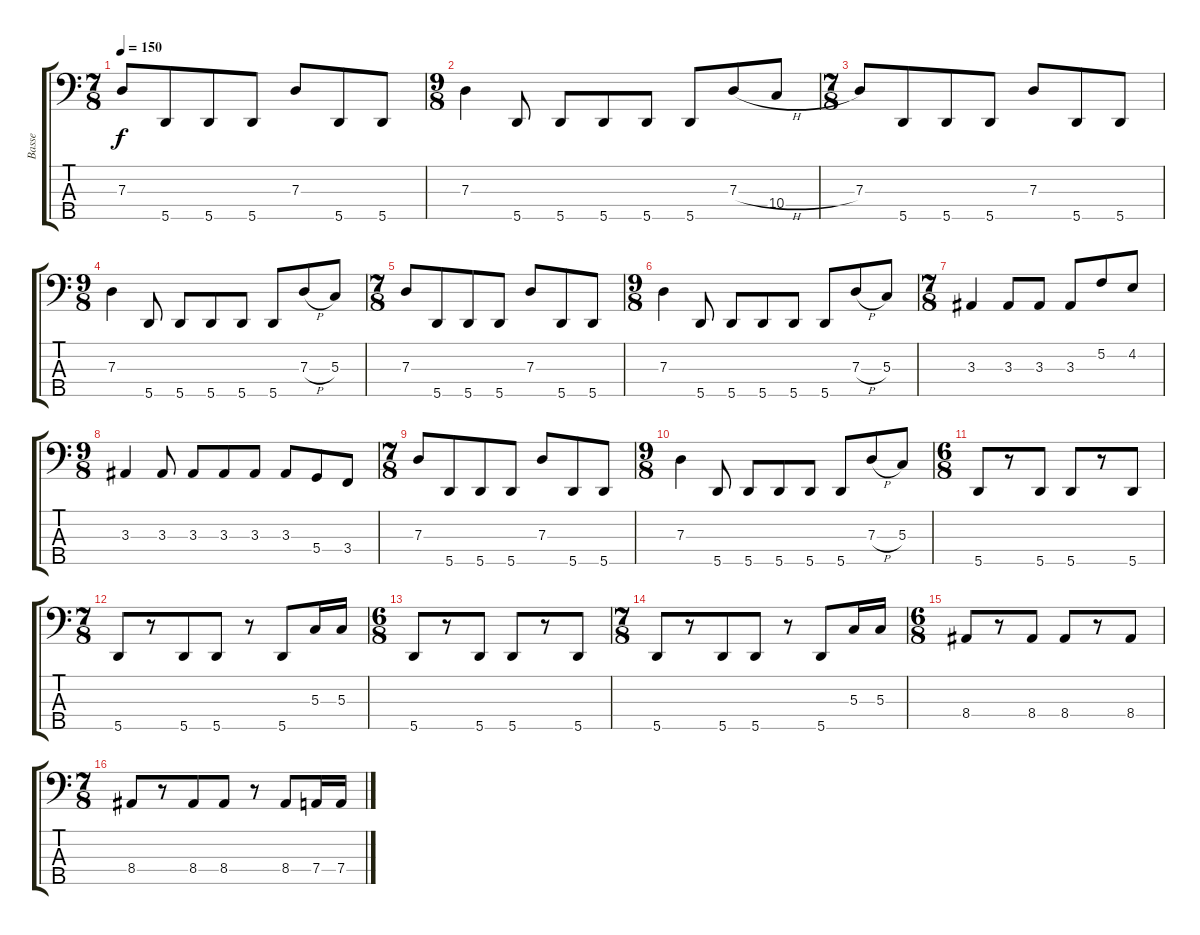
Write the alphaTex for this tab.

\track ("Basse" "Basse") {solo instrument electricbasspick}
\staff {score tabs}
\tuning (F2 C2 G1 D1 A0) {hide}
\ts (7 8)
\tempo 150
\clef f4
\ks c
7.3.8{dy f} 5.5.8 5.5.8 5.5.8 7.3.8 5.5.8 5.5.8 |
\ts (9 8)
7.3.4 5.5.8 5.5.8 5.5.8 5.5.8 5.5.8 7.3{h}.8 10.4.8 |
\ts (7 8)
7.3.8 5.5.8 5.5.8 5.5.8 7.3.8 5.5.8 5.5.8 |
\ts (9 8)
7.3.4 5.5.8 5.5.8 5.5.8 5.5.8 5.5.8 7.3{h}.8 5.3.8 |
\ts (7 8)
7.3.8 5.5.8 5.5.8 5.5.8 7.3.8 5.5.8 5.5.8 |
\ts (9 8)
7.3.4 5.5.8 5.5.8 5.5.8 5.5.8 5.5.8 7.3{h}.8 5.3.8 |
\ts (7 8)
3.3.4 3.3.8 3.3.8 3.3.8 5.2.8 4.2.8 |
\ts (9 8)
3.3.4 3.3.8 3.3.8 3.3.8 3.3.8 3.3.8 5.4.8 3.4.8 |
\ts (7 8)
7.3.8 5.5.8 5.5.8 5.5.8 7.3.8 5.5.8 5.5.8 |
\ts (9 8)
7.3.4 5.5.8 5.5.8 5.5.8 5.5.8 5.5.8 7.3{h}.8 5.3.8 |
\ts (6 8)
5.5.8 r.8 5.5.8 5.5.8 r.8 5.5.8 |
\ts (7 8)
5.5.8 r.8 5.5.8 5.5.8 r.8 5.5.8 5.3.16 5.3.16 |
\ts (6 8)
5.5.8 r.8 5.5.8 5.5.8 r.8 5.5.8 |
\ts (7 8)
5.5.8 r.8 5.5.8 5.5.8 r.8 5.5.8 5.3.16 5.3.16 |
\ts (6 8)
8.4.8 r.8 8.4.8 8.4.8 r.8 8.4.8 |
\ts (7 8)
8.4.8 r.8 8.4.8 8.4.8 r.8 8.4.8 7.4.16 7.4.16
